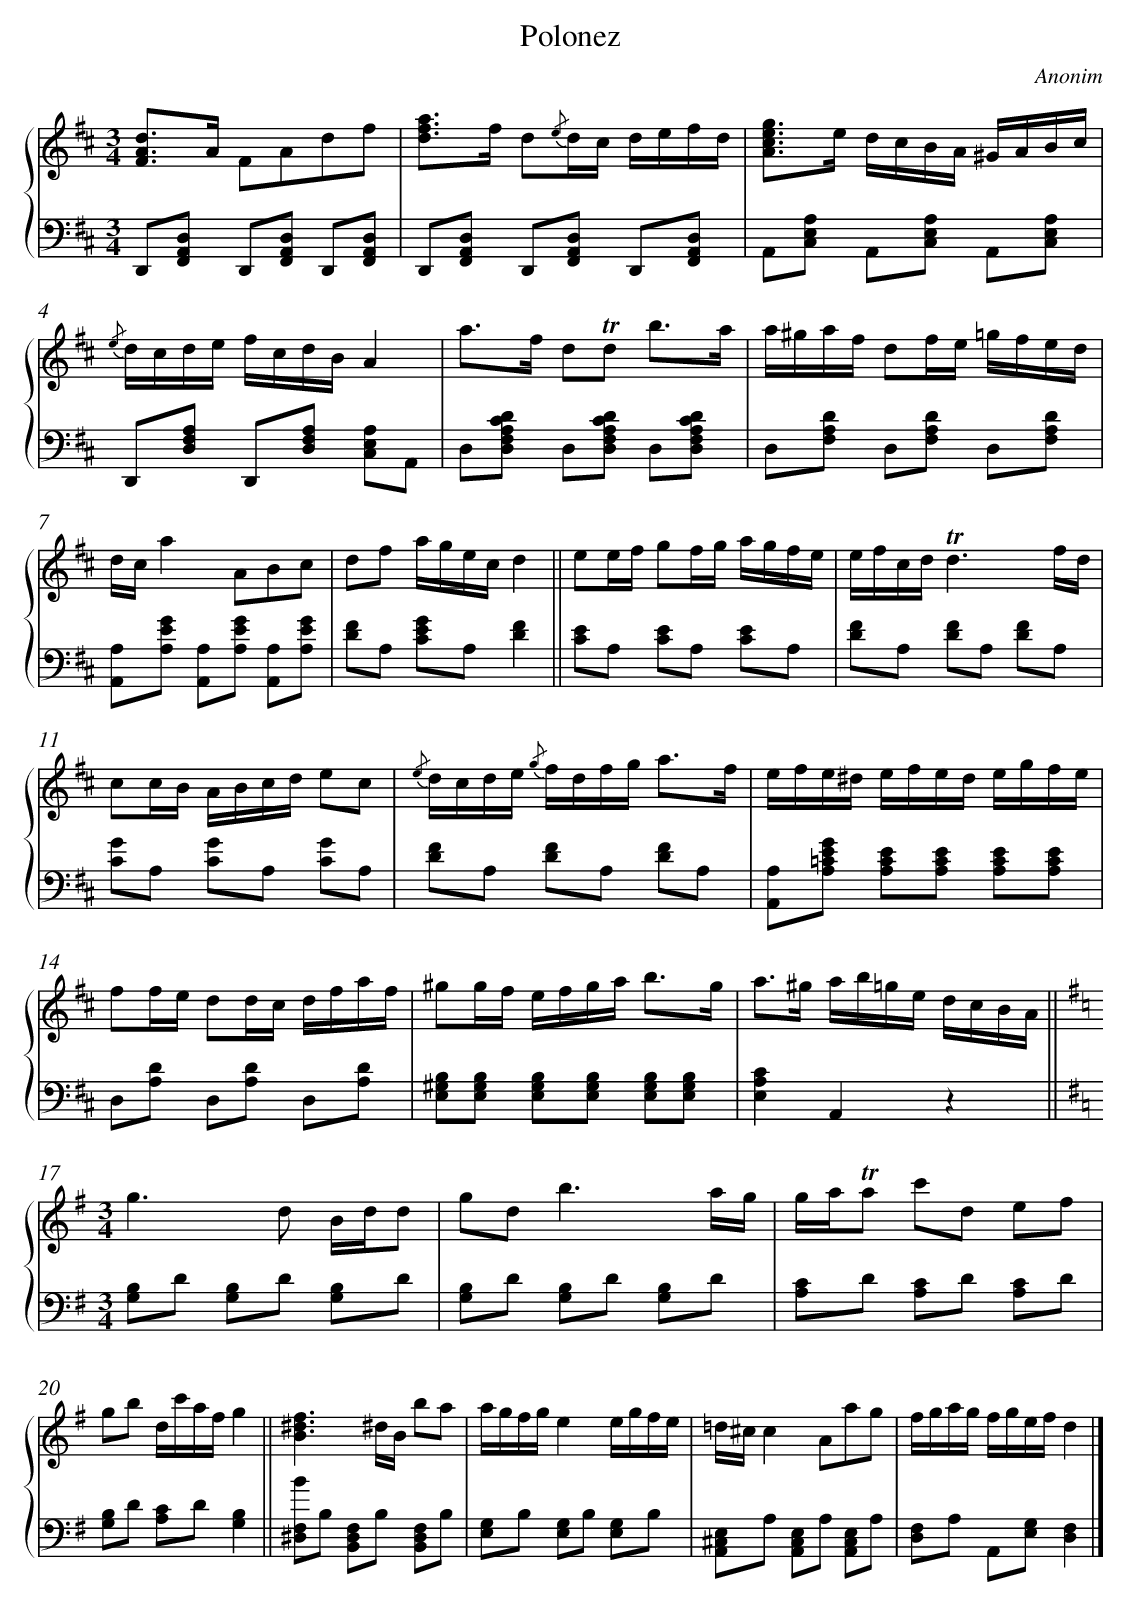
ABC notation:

X:1
T: Polonez
C: Anonim
L: 1/8
M: 3/4
%%staves {1 2}
V: 1 clef=treble
V: 2 clef=bass
K: D
[V:1] [FAd]>A FAdf |
[V:2] D,,[F,,A,,D,] D,,[F,,A,,D,] D,,[F,,A,,D,] |
[V:1] [dfa]>f d{/e}d/c/ d/e/f/d/ |
[V:2] D,,[F,,A,,D,] D,,[F,,A,,D,] D,,[F,,A,,D,] |
[V:1] [Aceg]>e d/c/B/A/ ^G/A/B/c/ |
[V:2] A,,[C,E,A,] A,,[C,E,A,] A,,[C,E,A,] |
[V:1] {/e} d/c/d/e/ f/c/d/B/A2 |
[V:2] D,,[D,F,A,] D,,[D,F,A,] [C,E,A,]A,, |
[V:1] a>f d!trill!d b3/a/ |
[V:2] D,[D,F,A,CD] D,[D,F,A,CD] D,[D,F,A,CD] |
[V:1] a/^g/a/f/ df/e/ =g/f/e/d/ |
[V:2] D,[F,A,D] D,[F,A,D] D,[F,A,D] |
[V:1] d/c/a2ABc |
[V:2] [A,,A,][A,EG] [A,,A,][A,EG] [A,,A,][A,EG] |
[V:1] df a/g/e/c/d2 ||
[V:2] [DF]A, [CEG]A,[D2F2] ||
[V:1] ee/f/ gf/g/ a/g/f/e/ |
[V:2] [CE]A, [CE]A, [CE]A, |
[V:1] e/f/c/d/!trill!d3f/d/ |
[V:2] [DF]A, [DF]A, [DF]A, |
[V:1] cc/B/ A/B/c/d/ ec |
[V:2] [CG]A, [CG]A, [CG]A, |
[V:1] {/e} d/c/d/e/ {/g} f/d/f/g< af/ |
[V:2] [DF]A, [DF]A, [DF]A, |
[V:1] e/f/e/^d/ e/f/e/d/ e/g/f/e/ |
[V:2] [A,,A,][A,=CEG] [A,CE][A,CE] [A,CE][A,CE] |
[V:1] ff/e/ dd/c/ d/f/a/f/ |
[V:2] D,[A,D] D,[A,D] D,[A,D] |
[V:1] ^gg/f/ e/f/g/a< bg/ |
[V:2] [E,^G,B,][E,G,B,] [E,G,B,][E,G,B,] [E,G,B,][E,G,B,] |
[V:1] a>^g a/b/=g/e/ d/c/B/A/ ||
[V:2] [E,2A,2C2]A,,2z2 ||
[V:1]  [K:G] [M:3/4]g2>d2 B/d/d |
[V:2]  [K:G] [M:3/4][G,B,]D [G,B,]D [G,B,]D |
[V:1] gd2<b2a/g/ |
[V:2] [G,B,]D [G,B,]D [G,B,]D |
[V:1] g/a/!trill!a c'd ef |
[V:2] [A,C]D [A,C]D [A,C]D |
[V:1] gb d/c'/a/f/g2 ||
[V:2] [G,B,]D [A,C]D[G,2B,2] ||
[V:1] [B3^d3f3]^d/B/ ba |
[V:2] [B^D,F,]B, [B,,D,F,]B, [B,,D,F,]B, |
[V:1] a/g/f/g/e2e/g/f/e/ |
[V:2] [E,G,]B, [E,G,]B, [E,G,]B, |
[V:1] =d/^c/c2Aag |
[V:2] [A,,^C,E,]A, [A,,C,E,]A, [A,,C,E,]A, |
[V:1] f/g/a/g/ f/g/e/f/d2 |]
[V:2] [D,F,]A, A,,[E,G,][D,2F,2] |]
